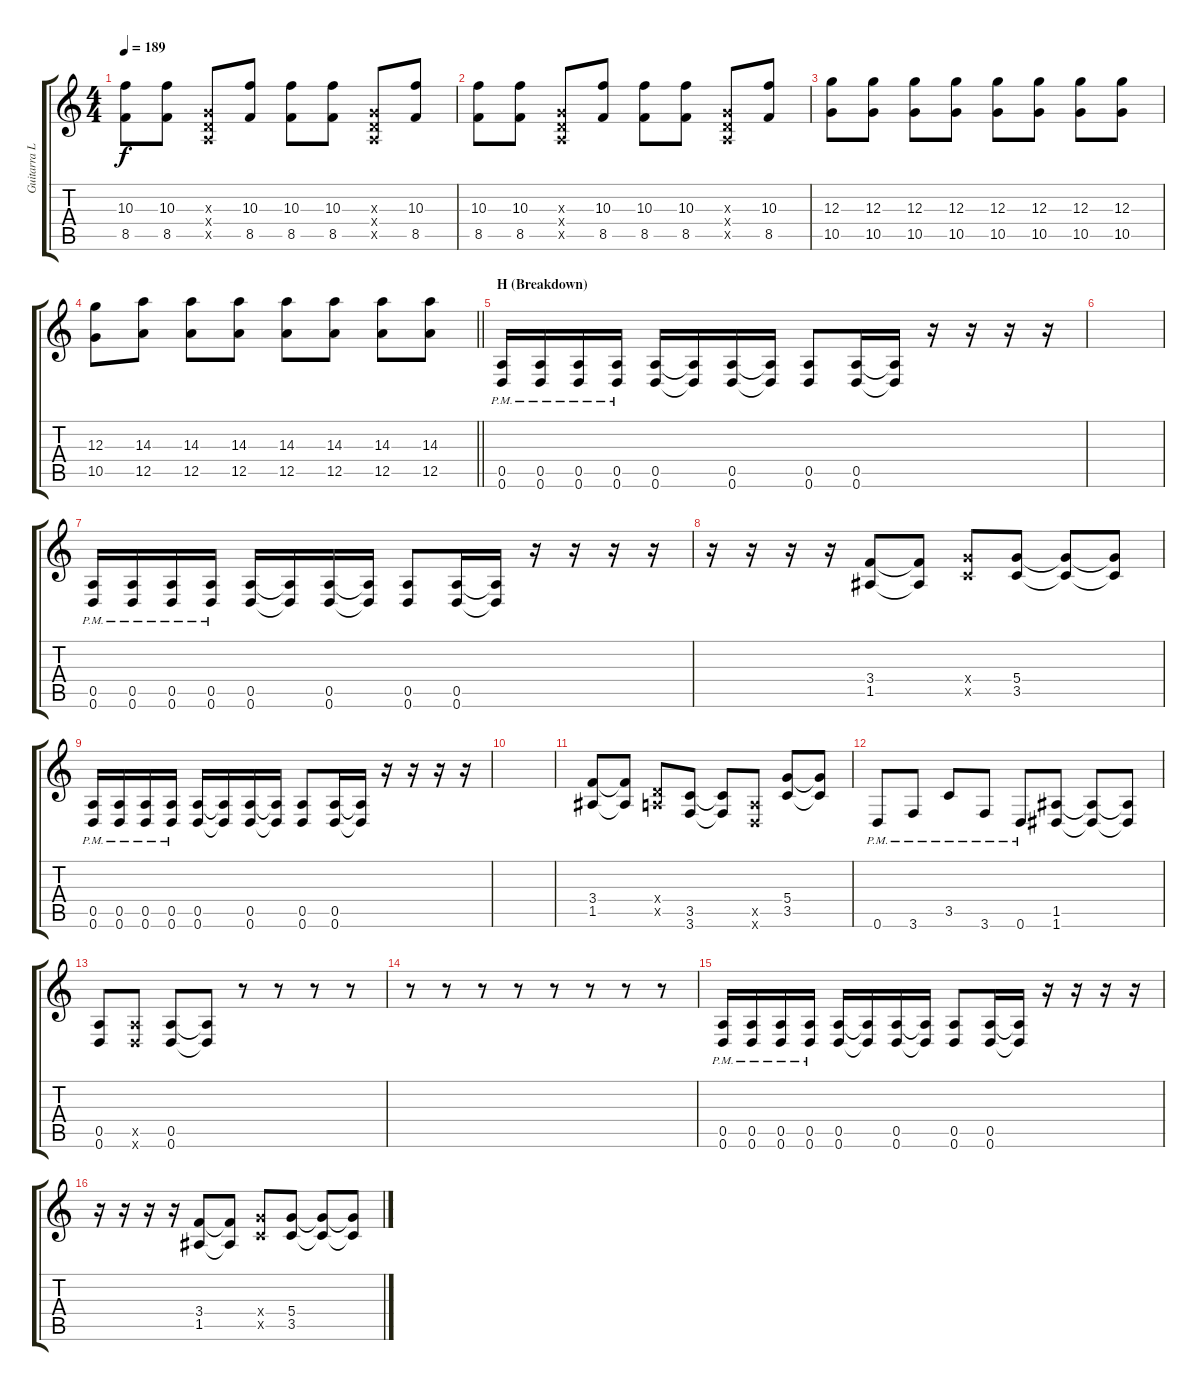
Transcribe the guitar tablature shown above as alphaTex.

\track ("Guitarra L1" "Guitarra L") {instrument overdrivenguitar}
\staff {score tabs}
\tuning (E4 B3 G3 D3 A2 D2) {hide}
\ts (4 4)
\tempo 189
\clef g2
\ks c
(10.3 8.5).8{dy f} (10.3 8.5).8 (0.3{x} 0.4{x} 0.5{x}).8 (10.3 8.5).8 (10.3 8.5).8 (10.3 8.5).8 (0.3{x} 0.4{x} 0.5{x}).8 (10.3 8.5).8 |
(10.3 8.5).8 (10.3 8.5).8 (0.3{x} 0.4{x} 0.5{x}).8 (10.3 8.5).8 (10.3 8.5).8 (10.3 8.5).8 (0.3{x} 0.4{x} 0.5{x}).8 (10.3 8.5).8 |
(12.3 10.5).8 (12.3 10.5).8 (12.3 10.5).8 (12.3 10.5).8 (12.3 10.5).8 (12.3 10.5).8 (12.3 10.5).8 (12.3 10.5).8 |
\barLineRight lightlight
(12.3 10.5).8 (14.3 12.5).8 (14.3 12.5).8 (14.3 12.5).8 (14.3 12.5).8 (14.3 12.5).8 (14.3 12.5).8 (14.3 12.5).8 |
\section ("" "H (Breakdown)")
(0.5{pm} 0.6{pm}).16 (0.5{pm} 0.6{pm}).16 (0.5{pm} 0.6{pm}).16 (0.5{pm} 0.6{pm}).16 (0.5 0.6).16 (0.5{t} 0.6{t}).16 (0.5 0.6).16 (0.5{t} 0.6{t}).16 (0.5 0.6).8 (0.5 0.6).16 (0.5{t} 0.6{t}).16 r.16 r.16 r.16 r.16 |
|
(0.5{pm} 0.6{pm}).16 (0.5{pm} 0.6{pm}).16 (0.5{pm} 0.6{pm}).16 (0.5{pm} 0.6{pm}).16 (0.5 0.6).16 (0.5{t} 0.6{t}).16 (0.5 0.6).16 (0.5{t} 0.6{t}).16 (0.5 0.6).8 (0.5 0.6).16 (0.5{t} 0.6{t}).16 r.16 r.16 r.16 r.16 |
r.16 r.16 r.16 r.16 (3.4 1.5).8 (3.4{t} 1.5{t}).8 (5.4{x} 3.5{x}).8 (5.4 3.5).8 (5.4{t} 3.5{t}).8 (5.4{t} 3.5{t}).8 |
(0.5{pm} 0.6{pm}).16 (0.5{pm} 0.6{pm}).16 (0.5{pm} 0.6{pm}).16 (0.5{pm} 0.6{pm}).16 (0.5 0.6).16 (0.5{t} 0.6{t}).16 (0.5 0.6).16 (0.5{t} 0.6{t}).16 (0.5 0.6).8 (0.5 0.6).16 (0.5{t} 0.6{t}).16 r.16 r.16 r.16 r.16 |
|
(3.4 1.5).8 (3.4{t} 1.5{t}).8 (0.4{x} 0.5{x}).8 (3.5 3.6).8 (3.5{t} 3.6{t}).8 (0.5{x} 0.6{x}).8 (5.4 3.5).8 (5.4{t} 3.5{t}).8 |
0.6{pm}.8 3.6{pm}.8 3.5{pm}.8 3.6{pm}.8 0.6{pm}.8 (1.5 1.6).8 (1.5{t} 1.6{t}).8 (1.5{t} 1.6{t}).8 |
(0.5 0.6).8 (0.5{x} 0.6{x}).8 (0.5 0.6).8 (0.5{t} 0.6{t}).8 r.8 r.8 r.8 r.8 |
r.8 r.8 r.8 r.8 r.8 r.8 r.8 r.8 |
(0.5{pm} 0.6{pm}).16 (0.5{pm} 0.6{pm}).16 (0.5{pm} 0.6{pm}).16 (0.5{pm} 0.6{pm}).16 (0.5 0.6).16 (0.5{t} 0.6{t}).16 (0.5 0.6).16 (0.5{t} 0.6{t}).16 (0.5 0.6).8 (0.5 0.6).16 (0.5{t} 0.6{t}).16 r.16 r.16 r.16 r.16 |
r.16 r.16 r.16 r.16 (3.4 1.5).8 (3.4{t} 1.5{t}).8 (5.4{x} 3.5{x}).8 (5.4 3.5).8 (5.4{t} 3.5{t}).8 (5.4{t} 3.5{t}).8
